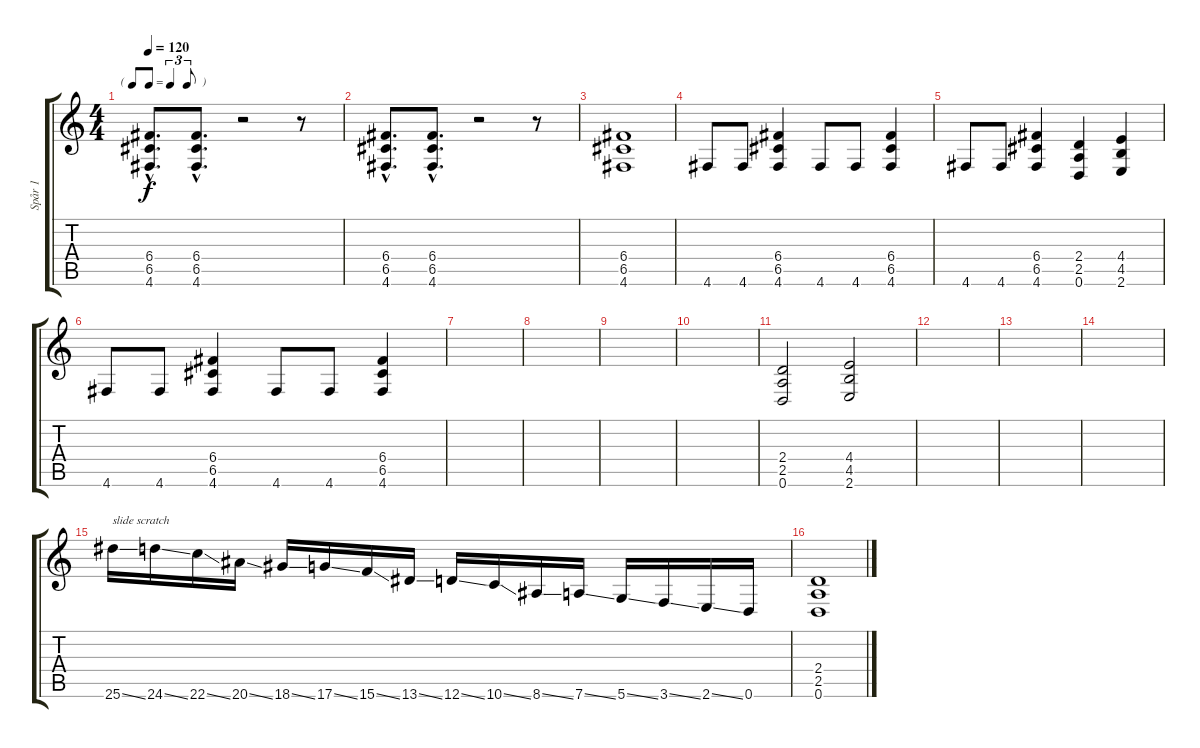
\track ("Spår 1" "Spår 1") {instrument distortionguitar}
\staff {score tabs}
\tuning (D4 A3 F3 C3 G2 D2) {hide}
\ts (4 4)
\tf triplet8th
\tempo 120
\clef g2
\ks c
(6.4{hac} 6.5{hac} 4.6{hac}).8{d dy f instrument distortionguitar} (6.4{hac} 6.5{hac} 4.6{hac}).8{d} r.2 r.8 |
(6.4{hac} 6.5{hac} 4.6{hac}).8{d} (6.4{hac} 6.5{hac} 4.6{hac}).8{d} r.2 r.8 |
(6.4 6.5 4.6).1 |
4.6.8 4.6.8 (6.4 6.5 4.6).4 4.6.8 4.6.8 (6.4 6.5 4.6).4 |
4.6.8 4.6.8 (6.4 6.5 4.6).4 (2.4 2.5 0.6).4 (4.4 4.5 2.6).4 |
4.6.8 4.6.8 (6.4 6.5 4.6).4 4.6.8 4.6.8 (6.4 6.5 4.6).4 |
|
|
|
|
(2.4 2.5 0.6).2 (4.4 4.5 2.6).2 |
|
|
|
25.6{ss}.16{txt "slide scratch" instrument guitarfretnoise} 24.6{ss}.16 22.6{ss}.16 20.6{ss}.16 18.6{ss}.16 17.6{ss}.16 15.6{ss}.16 13.6{ss}.16 12.6{ss}.16 10.6{ss}.16 8.6{ss}.16 7.6{ss}.16 5.6{ss}.16 3.6{ss}.16 2.6{ss}.16 0.6.16 |
(2.4 2.5 0.6).1{instrument distortionguitar}
